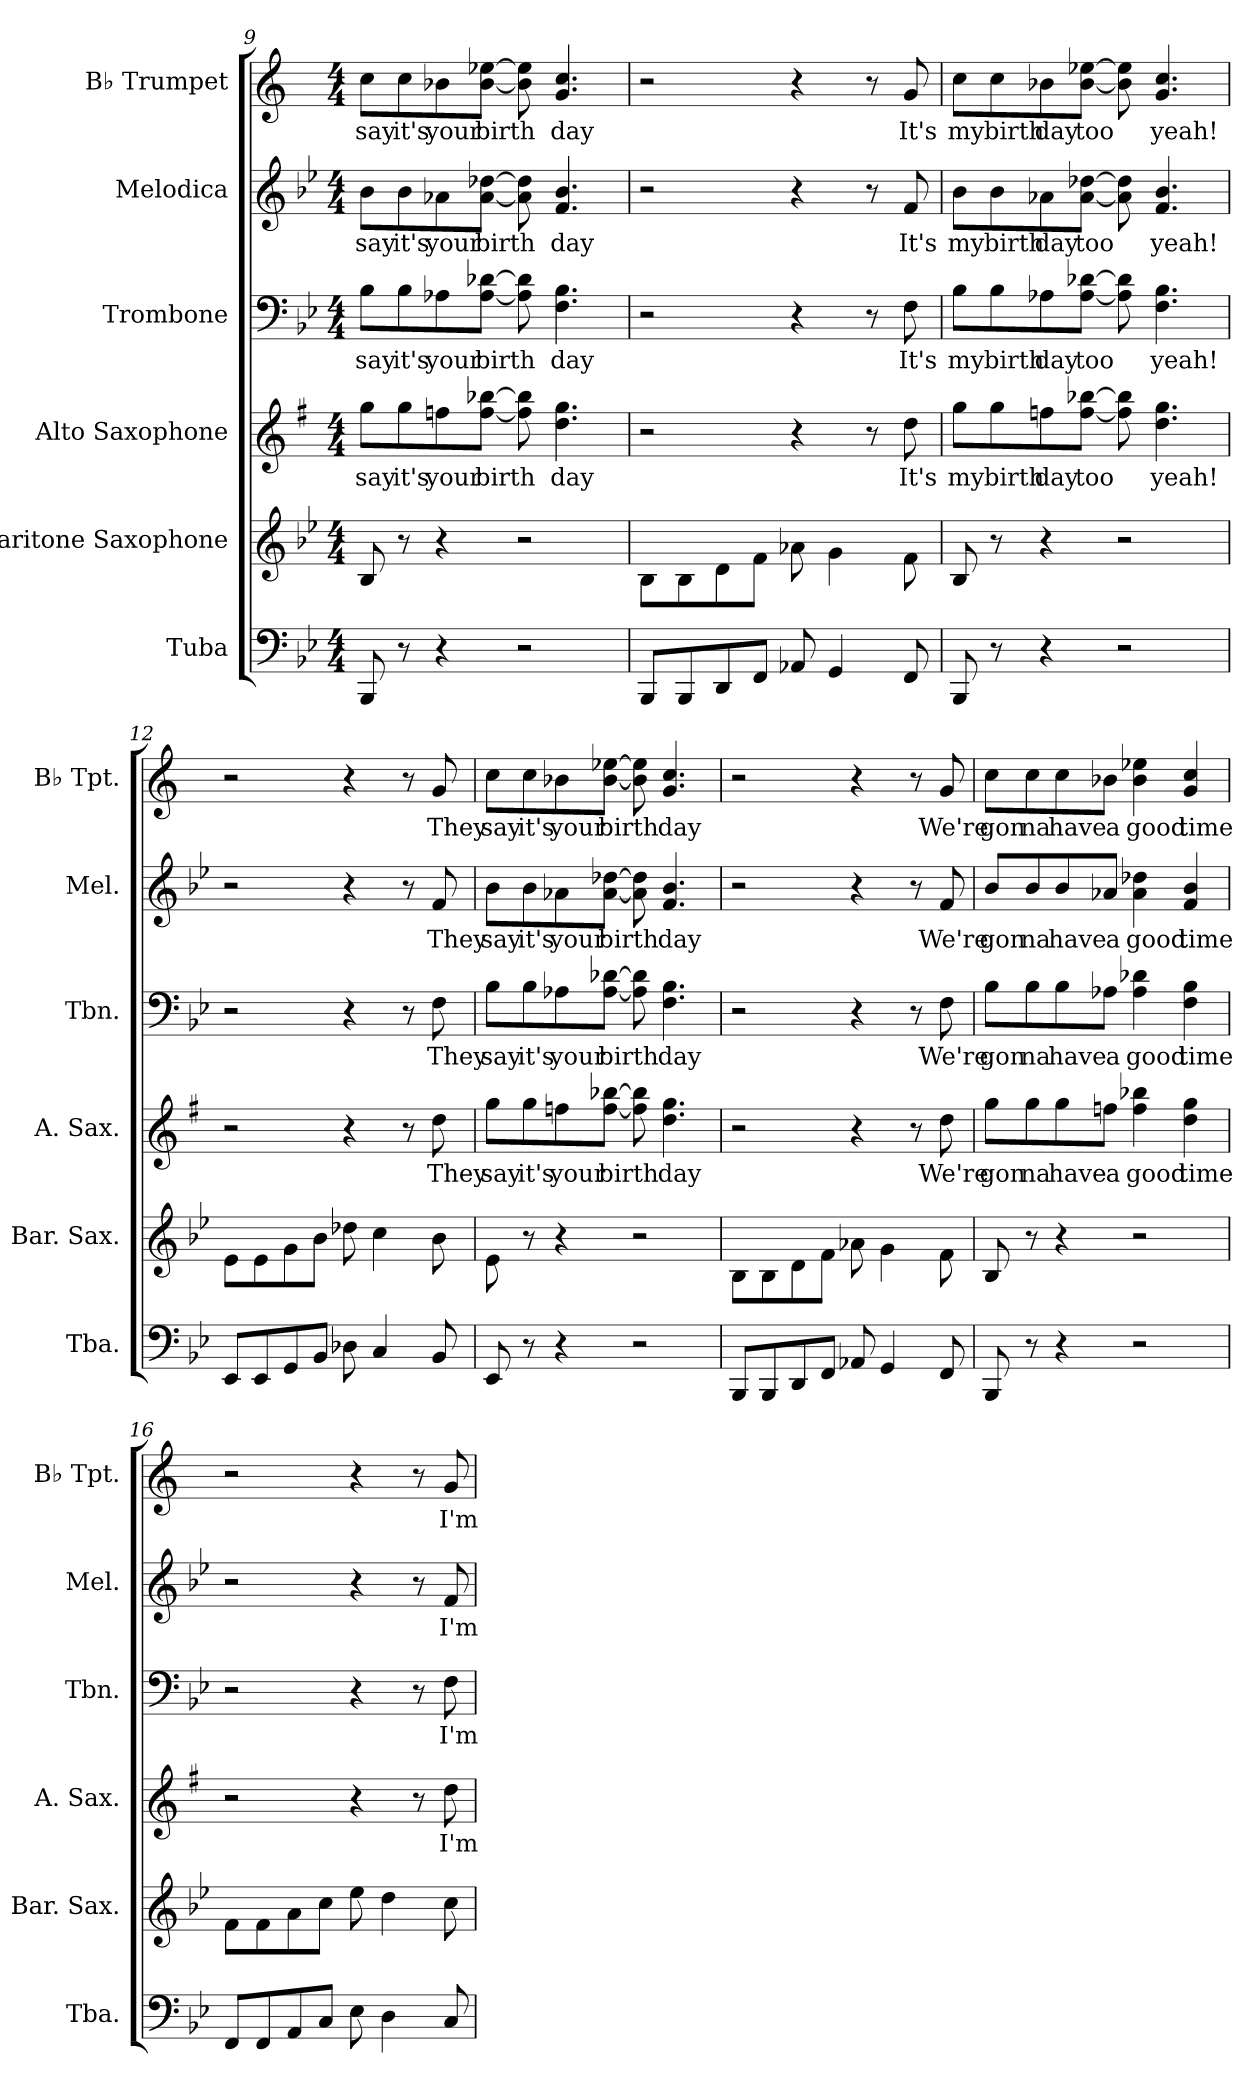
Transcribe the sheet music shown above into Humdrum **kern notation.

**kern	**kern	**kern	**text	**kern	**text	**kern	**text	**kern	**text
*part6	*part5	*part4	*part4	*part3	*part3	*part2	*part2	*part1	*part1
*staff6	*staff5	*staff4	*staff4	*staff3	*staff3	*staff2	*staff2	*staff1	*staff1
*I"Tuba	*I"Baritone Saxophone	*I"Alto Saxophone	*	*I"Trombone	*	*I"Melodica	*	*I"B♭ Trumpet	*
*I'Tba.	*I'Bar. Sax.	*I'A. Sax.	*	*I'Tbn.	*	*I'Mel.	*	*I'B♭ Tpt.	*
*clefF4	*clefG2	*clefG2	*	*clefF4	*	*clefG2	*	*clefG2	*
*	*ITrd12c21	*ITrd5c9	*	*	*	*	*	*ITrd1c2	*
*k[b-e-]	*k[b-e-]	*k[b-e-]	*	*k[b-e-]	*	*k[b-e-]	*	*k[b-e-]	*
*M4/4	*M4/4	*M4/4	*	*M4/4	*	*M4/4	*	*M4/4	*
=9	=9	=9	=9	=9	=9	=9	=9	=9	=9
!	!	!	!LO:LY:b	!	!LO:LY:b	!	!LO:LY:b	!	!LO:LY:b
8BBB-/	8BB-/	8b-\L	say	8B-\L	say	8b-\L	say	8b-\L	say
!	!	!	!LO:LY:b	!	!LO:LY:b	!	!LO:LY:b	!	!LO:LY:b
8r	8r	8b-\	it's	8B-\	it's	8b-\	it's	8b-\	it's
!	!	!	!LO:LY:b	!	!LO:LY:b	!	!LO:LY:b	!	!LO:LY:b
4r	4r	8a-X\	your	8A-X\	your	8a-X\	your	8a-X\	your
!	!	!	!LO:LY:b	!	!LO:LY:b	!	!LO:LY:b	!	!LO:LY:b
.	.	[8a-\ [8dd-X\J	birth	[8A-\ [8d-X\J	birth	[8a-\ [8dd-X\J	birth	[8a-\ [8dd-X\J	birth
2r	2r	8a-\] 8dd-\]	.	8A-\] 8d-\]	.	8a-\] 8dd-\]	.	8a-\] 8dd-\]	.
!	!	!	!LO:LY:b	!	!LO:LY:b	!	!LO:LY:b	!	!LO:LY:b
.	.	4.f\ 4.b-\	day	4.F\ 4.B-\	day	4.f/ 4.b-/	day	4.f/ 4.b-/	day
=10	=10	=10	=10	=10	=10	=10	=10	=10	=10
8BBB-/L	8BB-\L	2r	.	2r	.	2r	.	2r	.
8BBB-/	8BB-\	.	.	.	.	.	.	.	.
8DD/	8D\	.	.	.	.	.	.	.	.
8FF/J	8F\J	.	.	.	.	.	.	.	.
8AA-X/	8A-X\	4r	.	4r	.	4r	.	4r	.
4GG/	4G\	.	.	.	.	.	.	.	.
.	.	8r	.	8r	.	8r	.	8r	.
!	!	!	!LO:LY:b	!	!LO:LY:b	!	!LO:LY:b	!	!LO:LY:b
8FF/	8F\	8f\	It's	8F\	It's	8f/	It's	8f/	It's
!!LO:PB:g=z
=11	=11	=11	=11	=11	=11	=11	=11	=11	=11
!	!	!	!LO:LY:b	!	!LO:LY:b	!	!LO:LY:b	!	!LO:LY:b
8BBB-/	8BB-/	8b-\L	my	8B-\L	my	8b-\L	my	8b-\L	my
!	!	!	!LO:LY:b	!	!LO:LY:b	!	!LO:LY:b	!	!LO:LY:b
8r	8r	8b-\	birth	8B-\	birth	8b-\	birth	8b-\	birth
!	!	!	!LO:LY:b	!	!LO:LY:b	!	!LO:LY:b	!	!LO:LY:b
4r	4r	8a-X\	day	8A-X\	day	8a-X\	day	8a-X\	day
!	!	!	!LO:LY:b	!	!LO:LY:b	!	!LO:LY:b	!	!LO:LY:b
.	.	[8a-\ [8dd-X\J	too	[8A-\ [8d-X\J	too	[8a-\ [8dd-X\J	too	[8a-\ [8dd-X\J	too
2r	2r	8a-\] 8dd-\]	.	8A-\] 8d-\]	.	8a-\] 8dd-\]	.	8a-\] 8dd-\]	.
!	!	!	!LO:LY:b	!	!LO:LY:b	!	!LO:LY:b	!	!LO:LY:b
.	.	4.f\ 4.b-\	yeah!	4.F\ 4.B-\	yeah!	4.f/ 4.b-/	yeah!	4.f/ 4.b-/	yeah!
=12	=12	=12	=12	=12	=12	=12	=12	=12	=12
8EE-/L	8E-\L	2r	.	2r	.	2r	.	2r	.
8EE-/	8E-\	.	.	.	.	.	.	.	.
8GG/	8G\	.	.	.	.	.	.	.	.
8BB-/J	8B-\J	.	.	.	.	.	.	.	.
8D-X\	8d-X\	4r	.	4r	.	4r	.	4r	.
4C/	4c\	.	.	.	.	.	.	.	.
.	.	8r	.	8r	.	8r	.	8r	.
!	!	!	!LO:LY:b	!	!LO:LY:b	!	!LO:LY:b	!	!LO:LY:b
8BB-/	8B-\	8f\	They	8F\	They	8f/	They	8f/	They
=13	=13	=13	=13	=13	=13	=13	=13	=13	=13
!	!	!	!LO:LY:b	!	!LO:LY:b	!	!LO:LY:b	!	!LO:LY:b
8EE-/	8E-\	8b-\L	say	8B-\L	say	8b-\L	say	8b-\L	say
!	!	!	!LO:LY:b	!	!LO:LY:b	!	!LO:LY:b	!	!LO:LY:b
8r	8r	8b-\	it's	8B-\	it's	8b-\	it's	8b-\	it's
!	!	!	!LO:LY:b	!	!LO:LY:b	!	!LO:LY:b	!	!LO:LY:b
4r	4r	8a-X\	your	8A-X\	your	8a-X\	your	8a-X\	your
!	!	!	!LO:LY:b	!	!LO:LY:b	!	!LO:LY:b	!	!LO:LY:b
.	.	[8a-\ [8dd-X\J	birth	[8A-\ [8d-X\J	birth	[8a-\ [8dd-X\J	birth	[8a-\ [8dd-X\J	birth
2r	2r	8a-\] 8dd-\]	.	8A-\] 8d-\]	.	8a-\] 8dd-\]	.	8a-\] 8dd-\]	.
!	!	!	!LO:LY:b	!	!LO:LY:b	!	!LO:LY:b	!	!LO:LY:b
.	.	4.f\ 4.b-\	day	4.F\ 4.B-\	day	4.f/ 4.b-/	day	4.f/ 4.b-/	day
!!LO:PB:g=z
=14	=14	=14	=14	=14	=14	=14	=14	=14	=14
8BBB-/L	8BB-\L	2r	.	2r	.	2r	.	2r	.
8BBB-/	8BB-\	.	.	.	.	.	.	.	.
8DD/	8D\	.	.	.	.	.	.	.	.
8FF/J	8F\J	.	.	.	.	.	.	.	.
8AA-X/	8A-X\	4r	.	4r	.	4r	.	4r	.
4GG/	4G\	.	.	.	.	.	.	.	.
.	.	8r	.	8r	.	8r	.	8r	.
!	!	!	!LO:LY:b	!	!LO:LY:b	!	!LO:LY:b	!	!LO:LY:b
8FF/	8F\	8f\	We're	8F\	We're	8f/	We're	8f/	We're
=15	=15	=15	=15	=15	=15	=15	=15	=15	=15
!	!	!	!LO:LY:b	!	!LO:LY:b	!	!LO:LY:b	!	!LO:LY:b
8BBB-/	8BB-/	8b-\L	gon	8B-\L	gon	8b-/L	gon	8b-\L	gon
!	!	!	!LO:LY:b	!	!LO:LY:b	!	!LO:LY:b	!	!LO:LY:b
8r	8r	8b-\	na	8B-\	na	8b-/	na	8b-\	na
!	!	!	!LO:LY:b	!	!LO:LY:b	!	!LO:LY:b	!	!LO:LY:b
4r	4r	8b-\	have	8B-\	have	8b-/	have	8b-\	have
!	!	!	!LO:LY:b	!	!LO:LY:b	!	!LO:LY:b	!	!LO:LY:b
.	.	8a-X\J	a	8A-X\J	a	8a-X/J	a	8a-X\J	a
!	!	!	!LO:LY:b	!	!LO:LY:b	!	!LO:LY:b	!	!LO:LY:b
2r	2r	4a-\ 4dd-X\	good	4A-\ 4d-X\	good	4a-\ 4dd-X\	good	4a-\ 4dd-X\	good
!	!	!	!LO:LY:b	!	!LO:LY:b	!	!LO:LY:b	!	!LO:LY:b
.	.	4f\ 4b-\	time	4F\ 4B-\	time	4f/ 4b-/	time	4f/ 4b-/	time
=16	=16	=16	=16	=16	=16	=16	=16	=16	=16
8FF/L	8F\L	2r	.	2r	.	2r	.	2r	.
8FF/	8F\	.	.	.	.	.	.	.	.
8AA/	8A\	.	.	.	.	.	.	.	.
8C/J	8c\J	.	.	.	.	.	.	.	.
8E-\	8e-\	4r	.	4r	.	4r	.	4r	.
4D\	4d\	.	.	.	.	.	.	.	.
.	.	8r	.	8r	.	8r	.	8r	.
!	!	!	!LO:LY:b	!	!LO:LY:b	!	!LO:LY:b	!	!LO:LY:b
8C/	8c\	8f\	I'm	8F\	I'm	8f/	I'm	8f/	I'm
=	=	=	=	=	=	=	=	=	=
*-	*-	*-	*-	*-	*-	*-	*-	*-	*-
